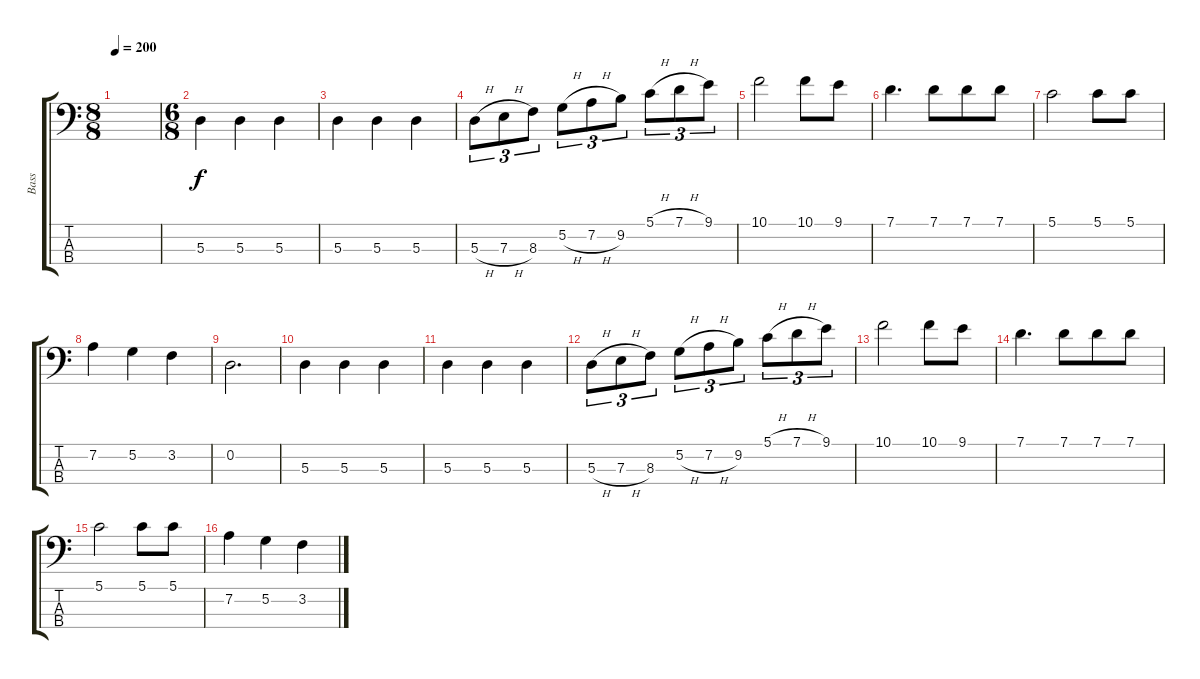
\track ("Bass" "Bass") {instrument electricbassfinger}
\staff {score tabs}
\tuning (G2 D2 A1 E1) {hide}
\ts (8 8)
\tempo 200
\clef f4
\ks c
|
\ts (6 8)
5.3.4 5.3.4 5.3.4 |
5.3.4 5.3.4 5.3.4 |
5.3{h}.8{tu (3 2)} 7.3{h}.8{tu (3 2)} 8.3.8{tu (3 2)} 5.2{h}.8{tu (3 2)} 7.2{h}.8{tu (3 2)} 9.2.8{tu (3 2)} 5.1{h}.8{tu (3 2)} 7.1{h}.8{tu (3 2)} 9.1.8{tu (3 2)} |
10.1.2 10.1.8 9.1.8 |
7.1.4{d} 7.1.8 7.1.8 7.1.8 |
5.1.2 5.1.8 5.1.8 |
7.2.4 5.2.4 3.2.4 |
0.2.2{d} |
5.3.4 5.3.4 5.3.4 |
5.3.4 5.3.4 5.3.4 |
5.3{h}.8{tu (3 2)} 7.3{h}.8{tu (3 2)} 8.3.8{tu (3 2)} 5.2{h}.8{tu (3 2)} 7.2{h}.8{tu (3 2)} 9.2.8{tu (3 2)} 5.1{h}.8{tu (3 2)} 7.1{h}.8{tu (3 2)} 9.1.8{tu (3 2)} |
10.1.2 10.1.8 9.1.8 |
7.1.4{d} 7.1.8 7.1.8 7.1.8 |
5.1.2 5.1.8 5.1.8 |
7.2.4 5.2.4 3.2.4
